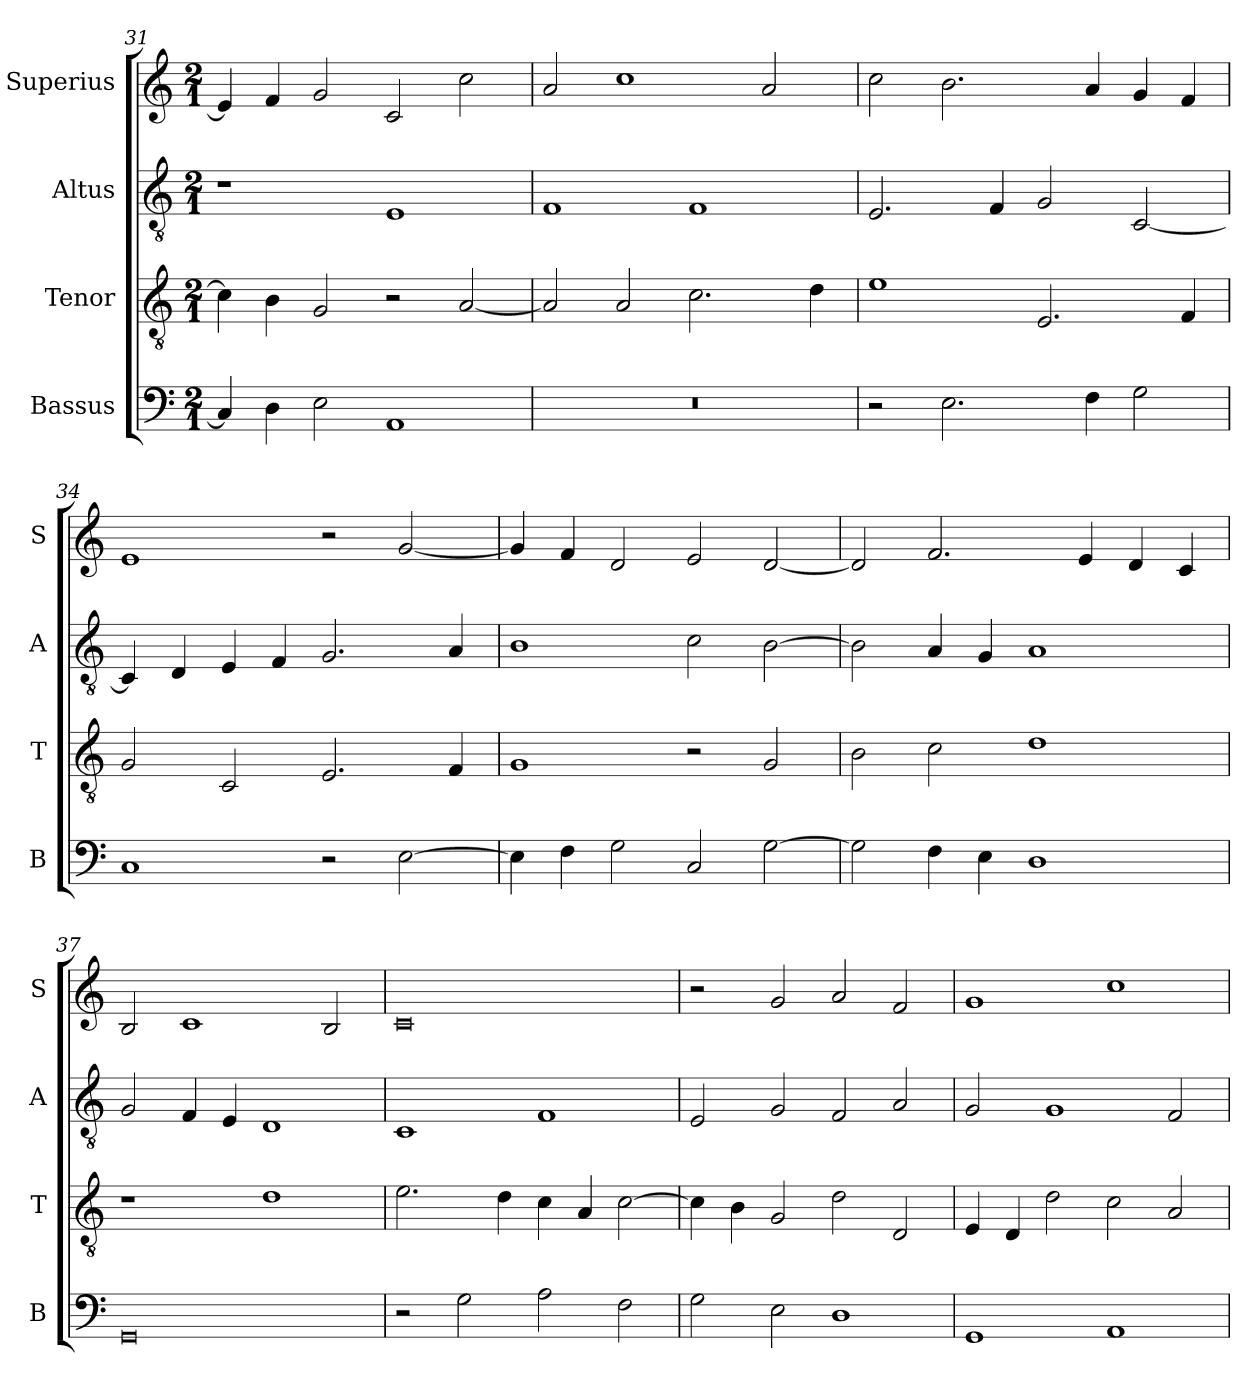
**kern	**kern	**kern	**kern
*part4	*part3	*part2	*part1
*staff4	*staff3	*staff2	*staff1
*I"Bassus	*I"Tenor	*I"Altus	*I"Superius
*I'B	*I'T	*I'A	*I'S
*clefF4	*clefGv2	*clefGv2	*clefG2
*k[]	*k[]	*k[]	*k[]
*M2/1	*M2/1	*M2/1	*M2/1
=31	=31	=31	=31
4C/]	4c\]	1r	4e/]
4D\	4B\	.	4f/
2E\	2G/	.	2g/
1AA	2r	1E	2c/
.	[2A/	.	2cc\
=32	=32	=32	=32
0r	2A/]	1F	2a/
.	2A/	.	1cc
.	2.c\	1F	.
.	.	.	2a/
.	4d\	.	.
=33	=33	=33	=33
2r	1e	2.E/	2cc\
2.E\	.	.	2.b\
.	.	4F/	.
.	2.E/	2G/	.
4F\	.	.	4a/
2G\	.	[2C/	4g/
.	4F/	.	4f/
=34	=34	=34	=34
1C	2G/	4C/]	1e
.	.	4D/	.
.	2C/	4E/	.
.	.	4F/	.
2r	2.E/	2.G/	2r
[2E\	.	.	[2g/
.	4F/	4A/	.
=35	=35	=35	=35
4E\]	1G	1B	4g/]
4F\	.	.	4f/
2G\	.	.	2d/
2C/	2r	2c\	2e/
[2G\	2G/	[2B\	[2d/
=36	=36	=36	=36
2G\]	2B\	2B\]	2d/]
4F\	2c\	4A/	2.f/
4E\	.	4G/	.
1D	1d	1A	.
.	.	.	4e/
.	.	.	4d/
.	.	.	4c/
=37	=37	=37	=37
0GG	1r	2G/	2B/
.	.	4F/	1c
.	.	4E/	.
.	1d	1D	.
.	.	.	2B/
=38	=38	=38	=38
2r	2.e\	1C	0c
2G\	.	.	.
.	4d\	.	.
2A\	4c\	1F	.
.	4A/	.	.
2F\	[2c\	.	.
=39	=39	=39	=39
2G\	4c\]	2E/	2r
.	4B\	.	.
2E\	2G/	2G/	2g/
1D	2d\	2F/	2a/
.	2D/	2A/	2f/
=40	=40	=40	=40
1GG	4E/	2G/	1g
.	4D/	.	.
.	2d\	1G	.
1AA	2c\	.	1cc
.	2A/	2F/	.
=	=	=	=
*-	*-	*-	*-
